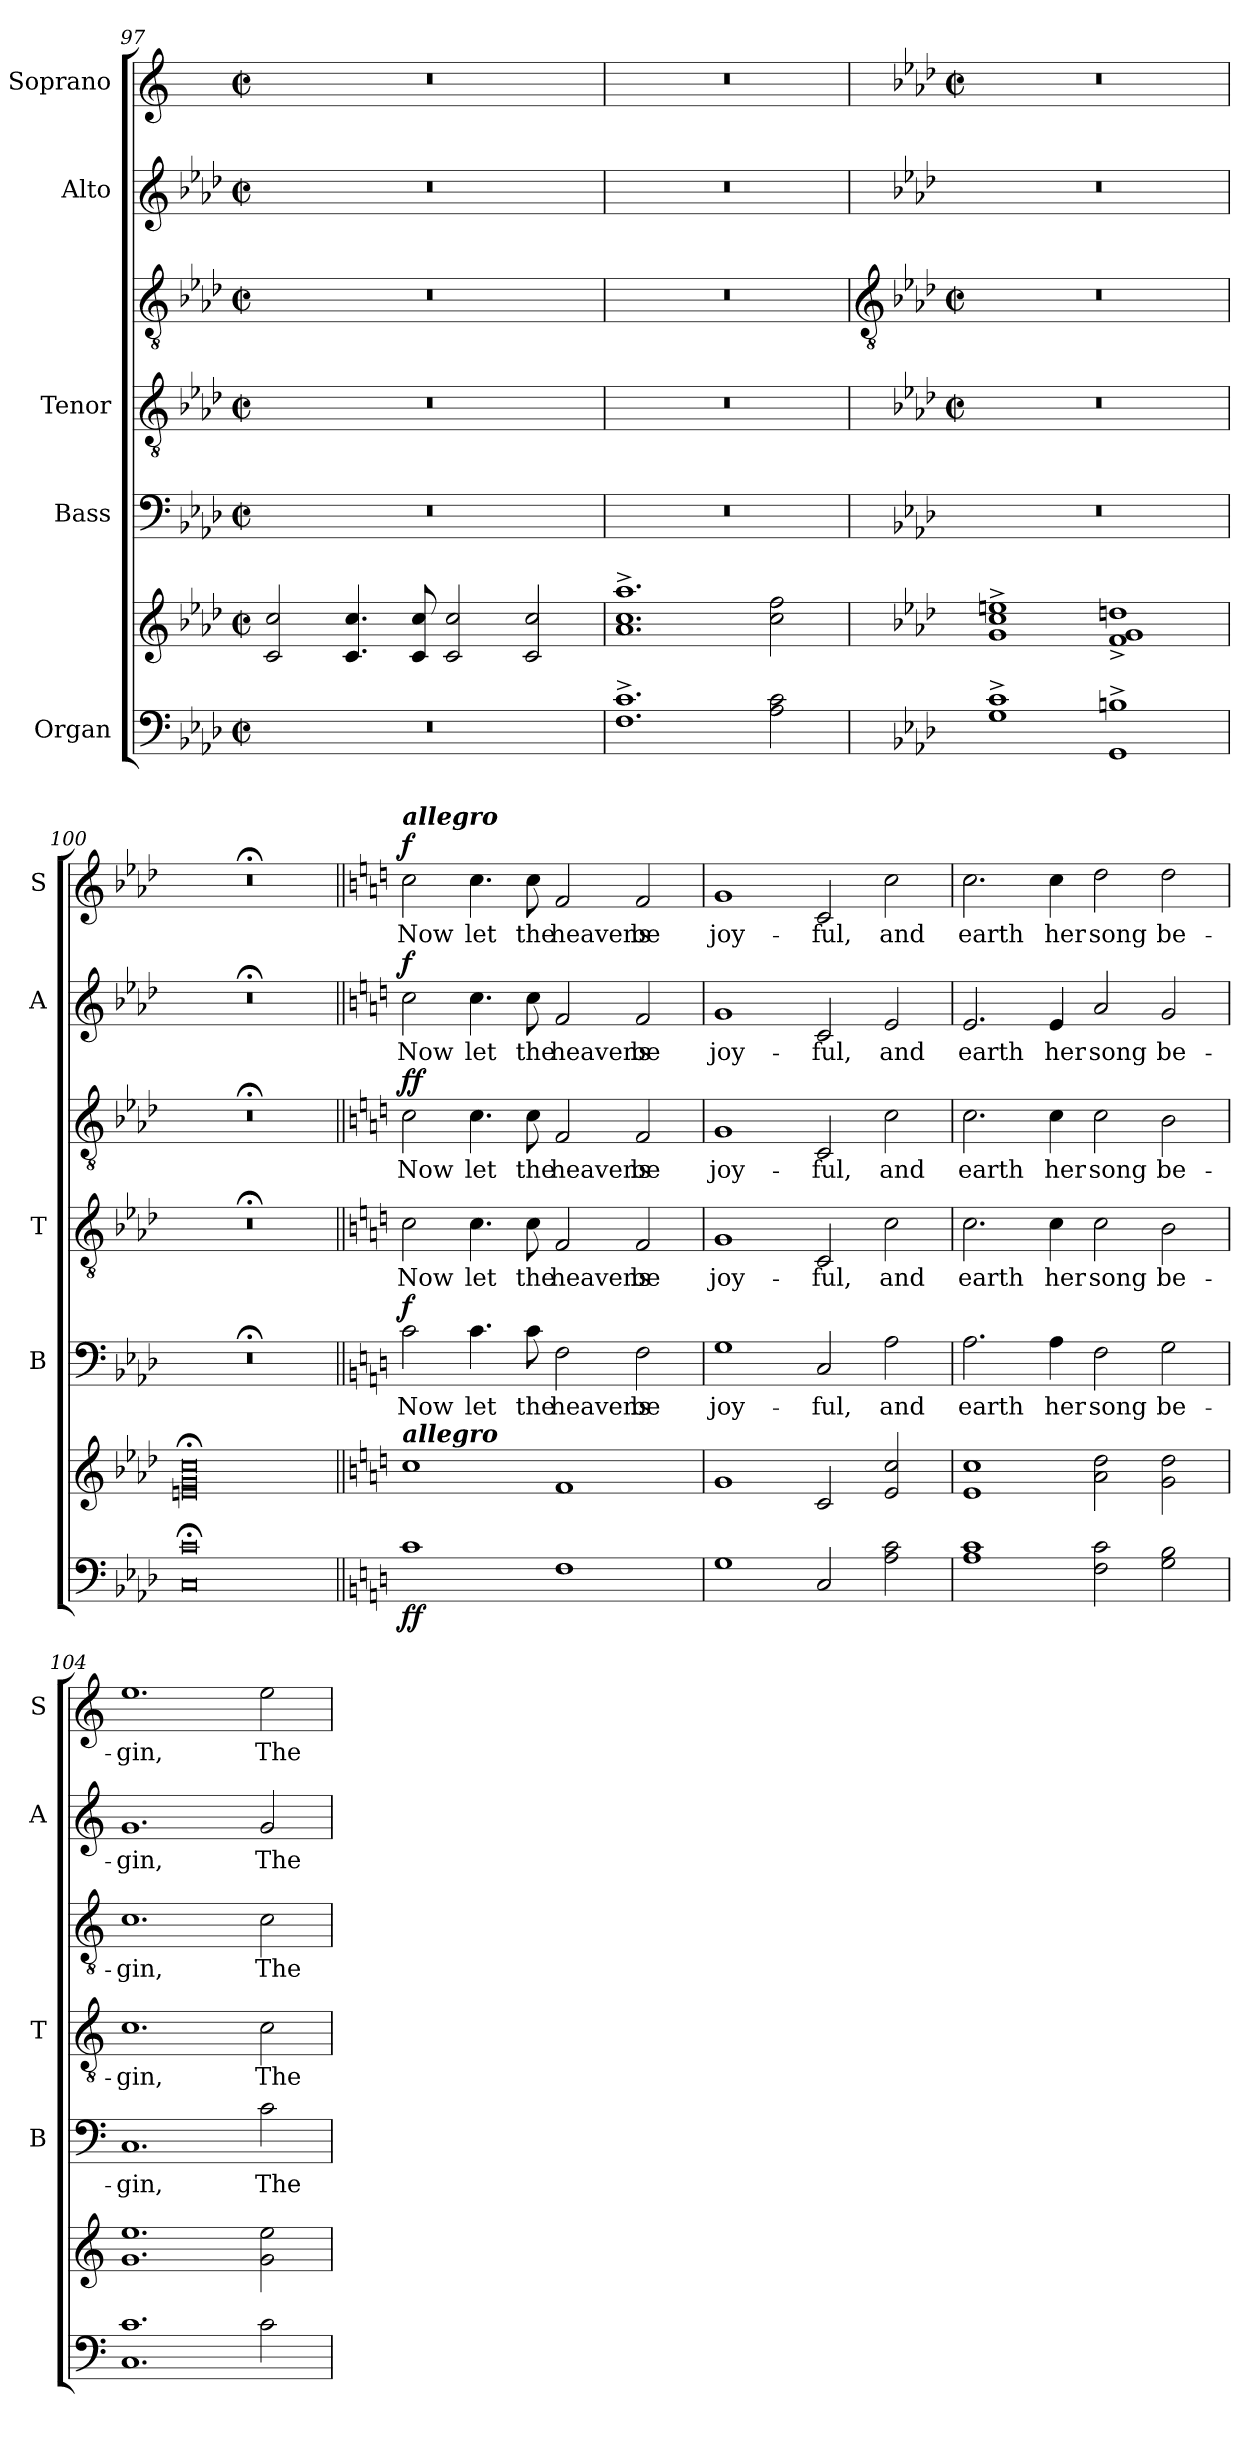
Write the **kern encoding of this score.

**kern	**kern	**dynam	**kern	**text	**dynam	**kern	**text	**kern	**text	**dynam	**kern	**text	**dynam	**kern	**text	**dynam
*part5	*part5	*part5	*part4	*part4	*part4	*part3	*part3	*part3	*part3	*part3	*part2	*part2	*part2	*part1	*part1	*part1
*staff7	*staff6	*staff6/7	*staff5	*staff5	*staff5	*staff4	*staff4	*staff3	*staff3	*staff3/4	*staff2	*staff2	*staff2	*staff1	*staff1	*staff1
*I"Organ	*	*	*I"Bass	*	*	*I"Tenor	*	*	*	*	*I"Alto	*	*	*I"Soprano	*	*
*	*	*	*I'B	*	*	*I'T	*	*	*	*	*I'A	*	*	*I'S	*	*
*clefF4	*clefG2	*	*clefF4	*	*	*clefGv2	*	*clefGv2	*	*	*clefG2	*	*	*clefG2	*	*
*k[b-e-a-d-]	*k[b-e-a-d-]	*	*k[b-e-a-d-]	*	*	*k[b-e-a-d-]	*	*k[b-e-a-d-]	*	*	*k[b-e-a-d-]	*	*	*k[]	*	*
*A-:	*A-:	*	*A-:	*	*	*A-:	*	*A-:	*	*	*A-:	*	*	*C:	*	*
*M4/2	*M4/2	*	*M4/2	*	*	*M4/2	*	*M4/2	*	*	*M4/2	*	*	*M4/2	*	*
*met(c|)	*met(c|)	*	*met(c|)	*	*	*met(c|)	*	*met(c|)	*	*	*met(c|)	*	*	*met(c|)	*	*
=97	=97	=97	=97	=97	=97	=97	=97	=97	=97	=97	=97	=97	=97	=97	=97	=97
*	*^	*	*	*	*	*	*	*	*	*	*	*	*	*	*	*
0r	2c/ 2cc/	0ryy	.	0r	.	.	0r	.	0r	.	.	0r	.	.	0r	.	.
.	4.c/ 4.cc/	.	.	.	.	.	.	.	.	.	.	.	.	.	.	.	.
.	8c/ 8cc/	.	.	.	.	.	.	.	.	.	.	.	.	.	.	.	.
.	2c/ 2cc/	.	.	.	.	.	.	.	.	.	.	.	.	.	.	.	.
.	2c/ 2cc/	.	.	.	.	.	.	.	.	.	.	.	.	.	.	.	.
=98	=98	=98	=98	=98	=98	=98	=98	=98	=98	=98	=98	=98	=98	=98	=98	=98	=98
1.F^ 1.c^	1.a-/^ 1.cc/^ 1.aa-/^	0ryy	.	0r	.	.	0r	.	0r	.	.	0r	.	.	0r	.	.
2A- 2c	2cc\ 2ff\	.	.	.	.	.	.	.	.	.	.	.	.	.	.	.	.
*	*v	*v	*	*	*	*	*	*	*	*	*	*	*	*	*	*	*
!!LO:LB:g=z
=99	=99	=99	=99	=99	=99	=99	=99	=99	=99	=99	=99	=99	=99	=99	=99	=99
*	*	*	*	*	*	*	*	*clefGv2	*	*	*	*	*	*	*	*
*	*	*	*	*	*	*k[b-e-a-d-]	*	*k[b-e-a-d-]	*	*	*	*	*	*k[b-e-a-d-]	*	*
*	*	*	*	*	*	*A-:	*	*A-:	*	*	*	*	*	*A-:	*	*
*	*	*	*	*	*	*M4/2	*	*M4/2	*	*	*	*	*	*M4/2	*	*
*	*	*	*	*	*	*met(c|)	*	*met(c|)	*	*	*	*	*	*met(c|)	*	*
1G^ 1c^	1g^ 1cc^ 1een^	.	0r	.	.	0r	.	0r	.	.	0r	.	.	0r	.	.
1GG^ 1Bn^	1f^ 1g^ 1ddn^	.	.	.	.	.	.	.	.	.	.	.	.	.	.	.
=100	=100	=100	=100	=100	=100	=100	=100	=100	=100	=100	=100	=100	=100	=100	=100	=100
0C; 0c;	0en;< 0g;< 0cc;<	.	0r;<	.	.	0r;<	.	0r;<	.	.	0r;<	.	.	0r;<	.	.
=101||	=101||	=101||	=101||	=101||	=101||	=101||	=101||	=101||	=101||	=101||	=101||	=101||	=101||	=101||	=101||	=101||
*k[]	*k[]	*	*k[]	*	*	*k[]	*	*k[]	*	*	*k[]	*	*	*k[]	*	*
*C:	*C:	*	*C:	*	*	*C:	*	*C:	*	*	*C:	*	*	*C:	*	*
*	*MM224	*	*	*	*	*	*	*	*	*	*	*	*	*	*	*
!	!	!	!	!	!	!	!	!	!	!	!	!	!	!LO:TX:a:Bi:t=allegro	!	!
!	!LO:TX:a:Bi:t=allegro	!	!	!	!	!	!	!	!	!	!	!	!	!	!	!
!	!	!LO:DY:b=2	!	!LO:LY:b	!	!	!LO:LY:b	!	!LO:LY:b	!	!	!LO:LY:b	!	!	!LO:LY:b	!
!	!	!LO:DY:n=1:b	!	!	!LO:DY:b	!	!	!	!	!LO:DY:b=2	!	!	!	!	!	!
!	!	!	!	!	!	!	!	!	!	!LO:DY:n=1:b	!	!	!LO:DY:b	!	!	!LO:DY:b
1c	1cc	f f	2c	Now	f	2c	Now	2c	Now	f f	2cc	Now	f	2cc	Now	f
!	!	!	!	!LO:LY:b	!	!	!LO:LY:b	!	!LO:LY:b	!	!	!LO:LY:b	!	!	!LO:LY:b	!
.	.	.	4.c	let	.	4.c	let	4.c	let	.	4.cc	let	.	4.cc	let	.
!	!	!	!	!LO:LY:b	!	!	!LO:LY:b	!	!LO:LY:b	!	!	!LO:LY:b	!	!	!LO:LY:b	!
.	.	.	8c	the	.	8c	the	8c	the	.	8cc	the	.	8cc	the	.
!	!	!	!	!LO:LY:b	!	!	!LO:LY:b	!	!LO:LY:b	!	!	!LO:LY:b	!	!	!LO:LY:b	!
1F	1f	.	2F	heavens	.	2F	heavens	2F	heavens	.	2f	heavens	.	2f	heavens	.
!	!	!	!	!LO:LY:b	!	!	!LO:LY:b	!	!LO:LY:b	!	!	!LO:LY:b	!	!	!LO:LY:b	!
.	.	.	2F	be	.	2F	be	2F	be	.	2f	be	.	2f	be	.
=102	=102	=102	=102	=102	=102	=102	=102	=102	=102	=102	=102	=102	=102	=102	=102	=102
!	!	!	!	!LO:LY:b	!	!	!LO:LY:b	!	!LO:LY:b	!	!	!LO:LY:b	!	!	!LO:LY:b	!
1G	1g	.	1G	joy-	.	1G	joy-	1G	joy-	.	1g	joy-	.	1g	joy-	.
!	!	!	!	!LO:LY:b	!	!	!LO:LY:b	!	!LO:LY:b	!	!	!LO:LY:b	!	!	!LO:LY:b	!
2C	2c	.	2C	-ful,	.	2C	-ful,	2C	-ful,	.	2c	-ful,	.	2c	-ful,	.
!	!	!	!	!LO:LY:b	!	!	!LO:LY:b	!	!LO:LY:b	!	!	!LO:LY:b	!	!	!LO:LY:b	!
2A 2c	2e 2cc	.	2A	and	.	2c	and	2c	and	.	2e	and	.	2cc	and	.
=103	=103	=103	=103	=103	=103	=103	=103	=103	=103	=103	=103	=103	=103	=103	=103	=103
!	!	!	!	!LO:LY:b	!	!	!LO:LY:b	!	!LO:LY:b	!	!	!LO:LY:b	!	!	!LO:LY:b	!
1A 1c	1e 1cc	.	2.A	earth	.	2.c	earth	2.c	earth	.	2.e	earth	.	2.cc	earth	.
!	!	!	!	!LO:LY:b	!	!	!LO:LY:b	!	!LO:LY:b	!	!	!LO:LY:b	!	!	!LO:LY:b	!
.	.	.	4A	her	.	4c	her	4c	her	.	4e	her	.	4cc	her	.
!	!	!	!	!LO:LY:b	!	!	!LO:LY:b	!	!LO:LY:b	!	!	!LO:LY:b	!	!	!LO:LY:b	!
2F 2c	2a 2dd	.	2F	song	.	2c	song	2c	song	.	2a	song	.	2dd	song	.
!	!	!	!	!LO:LY:b	!	!	!LO:LY:b	!	!LO:LY:b	!	!	!LO:LY:b	!	!	!LO:LY:b	!
2G 2B	2g 2dd	.	2G	be-	.	2B	be-	2B	be-	.	2g	be-	.	2dd	be-	.
=104	=104	=104	=104	=104	=104	=104	=104	=104	=104	=104	=104	=104	=104	=104	=104	=104
!	!	!	!	!LO:LY:b	!	!	!LO:LY:b	!	!LO:LY:b	!	!	!LO:LY:b	!	!	!LO:LY:b	!
1.C 1.c	1.g 1.ee	.	1.C	-gin,	.	1.c	-gin,	1.c	-gin,	.	1.g	-gin,	.	1.ee	-gin,	.
!	!	!	!	!LO:LY:b	!	!	!LO:LY:b	!	!LO:LY:b	!	!	!LO:LY:b	!	!	!LO:LY:b	!
2c	2g 2ee	.	2c	The	.	2c	The	2c	The	.	2g	The	.	2ee	The	.
=	=	=	=	=	=	=	=	=	=	=	=	=	=	=	=	=
*-	*-	*-	*-	*-	*-	*-	*-	*-	*-	*-	*-	*-	*-	*-	*-	*-
